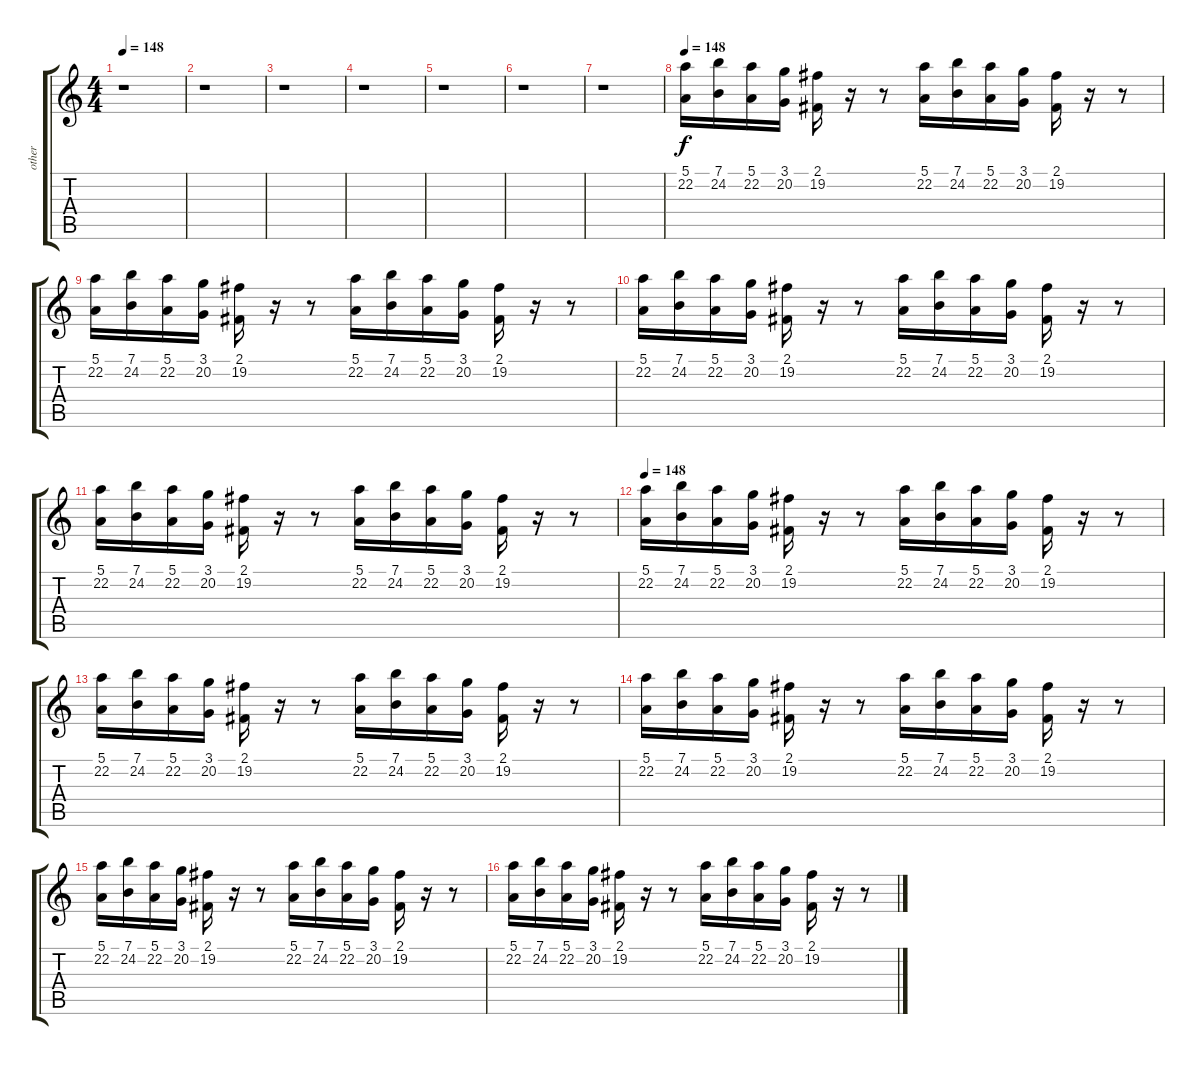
\track ("other" "other") {instrument acousticgrandpiano}
\staff {score tabs}
\tuning (E4 B3 G3 D3 A2 E2) {hide}
\ts (4 4)
\tempo 148
\clef g2
\ks c
r.1{dy f} |
r.1 |
r.1 |
r.1 |
r.1 |
r.1 |
r.1 |
\tempo 148
(5.1 22.2).16{volume 10 balance 0 instrument stringensemble1} (7.1 24.2).16 (5.1 22.2).16 (3.1 20.2).16 (2.1 19.2).16 r.16 r.8 (5.1 22.2).16 (7.1 24.2).16 (5.1 22.2).16 (3.1 20.2).16 (2.1 19.2).16 r.16 r.8 |
(5.1 22.2).16{volume 10 balance 0 instrument stringensemble1} (7.1 24.2).16 (5.1 22.2).16 (3.1 20.2).16 (2.1 19.2).16 r.16 r.8 (5.1 22.2).16 (7.1 24.2).16 (5.1 22.2).16 (3.1 20.2).16 (2.1 19.2).16 r.16 r.8 |
(5.1 22.2).16{volume 10 balance 0 instrument stringensemble1} (7.1 24.2).16 (5.1 22.2).16 (3.1 20.2).16 (2.1 19.2).16 r.16 r.8 (5.1 22.2).16 (7.1 24.2).16 (5.1 22.2).16 (3.1 20.2).16 (2.1 19.2).16 r.16 r.8 |
(5.1 22.2).16{volume 10 balance 0 instrument stringensemble1} (7.1 24.2).16 (5.1 22.2).16 (3.1 20.2).16 (2.1 19.2).16 r.16 r.8 (5.1 22.2).16 (7.1 24.2).16 (5.1 22.2).16 (3.1 20.2).16 (2.1 19.2).16 r.16 r.8 |
\tempo 148
(5.1 22.2).16{volume 10 balance 0 instrument stringensemble1} (7.1 24.2).16 (5.1 22.2).16 (3.1 20.2).16 (2.1 19.2).16 r.16 r.8 (5.1 22.2).16 (7.1 24.2).16 (5.1 22.2).16 (3.1 20.2).16 (2.1 19.2).16 r.16 r.8 |
(5.1 22.2).16{volume 10 balance 0 instrument stringensemble1} (7.1 24.2).16 (5.1 22.2).16 (3.1 20.2).16 (2.1 19.2).16 r.16 r.8 (5.1 22.2).16 (7.1 24.2).16 (5.1 22.2).16 (3.1 20.2).16 (2.1 19.2).16 r.16 r.8 |
(5.1 22.2).16{volume 10 balance 0 instrument stringensemble1} (7.1 24.2).16 (5.1 22.2).16 (3.1 20.2).16 (2.1 19.2).16 r.16 r.8 (5.1 22.2).16 (7.1 24.2).16 (5.1 22.2).16 (3.1 20.2).16 (2.1 19.2).16 r.16 r.8 |
(5.1 22.2).16{volume 10 balance 0 instrument stringensemble1} (7.1 24.2).16 (5.1 22.2).16 (3.1 20.2).16 (2.1 19.2).16 r.16 r.8 (5.1 22.2).16 (7.1 24.2).16 (5.1 22.2).16 (3.1 20.2).16 (2.1 19.2).16 r.16 r.8 |
(5.1 22.2).16{volume 10 balance 0 instrument stringensemble1} (7.1 24.2).16 (5.1 22.2).16 (3.1 20.2).16 (2.1 19.2).16 r.16 r.8 (5.1 22.2).16 (7.1 24.2).16 (5.1 22.2).16 (3.1 20.2).16 (2.1 19.2).16 r.16 r.8
